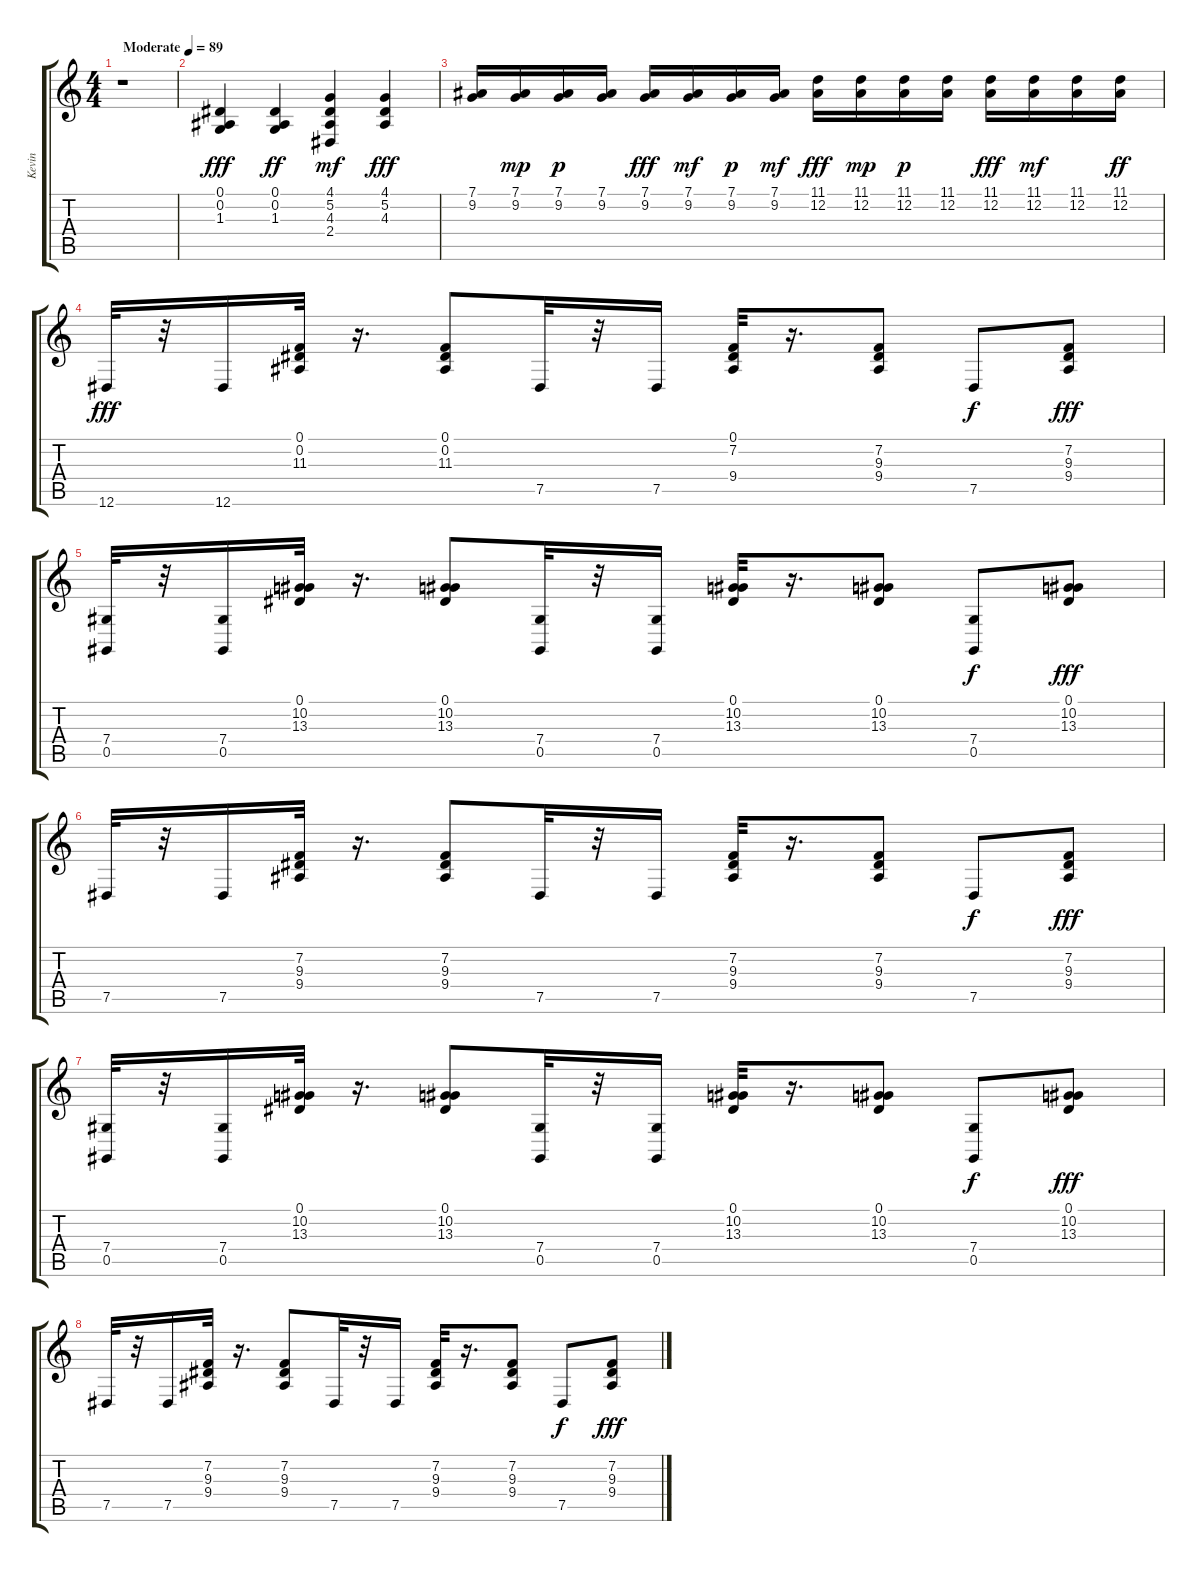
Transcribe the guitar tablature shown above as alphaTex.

\track ("Kevin" "Kevin") {instrument brightacousticpiano}
\staff {score tabs}
\tuning (Eb4 Bb3 Gb3 Db3 Ab2 Eb2) {hide}
\ts (4 4)
\tempo (89 "Moderate")
\clef g2
\ks c
r.1{dy fff instrument brightacousticpiano} |
(0.1 0.2 1.3).4 (0.1 0.2 1.3).4{dy ff} (4.1 5.2 4.3 2.4).4{dy mf} (4.1 5.2 4.3).4{dy fff} |
(7.1 9.2).16 (7.1 9.2).16{dy mp} (7.1 9.2).16{dy p} (7.1 9.2).16 (7.1 9.2).16{dy fff} (7.1 9.2).16{dy mf} (7.1 9.2).16{dy p} (7.1 9.2).16{dy mf} (11.1 12.2).16{dy fff} (11.1 12.2).16{dy mp} (11.1 12.2).16{dy p} (11.1 12.2).16 (11.1 12.2).16{dy fff} (11.1 12.2).16{dy mf} (11.1 12.2).16 (11.1 12.2).16{dy ff} |
12.6.32{dy fff} r.32 12.6.16 (0.1 0.2 11.3).32 r.16{d} (0.1 0.2 11.3).8 7.5.32 r.32 7.5.16 (0.1 7.2 9.4).32 r.16{d} (7.2 9.3 9.4).8 7.5.8{dy f} (7.2 9.3 9.4).8{dy fff} |
(7.4 0.5).32 r.32 (7.4 0.5).16 (0.1 10.2 13.3).32 r.16{d} (0.1 10.2 13.3).8 (7.4 0.5).32 r.32 (7.4 0.5).16 (0.1 10.2 13.3).32 r.16{d} (0.1 10.2 13.3).8 (7.4 0.5).8{dy f} (0.1 10.2 13.3).8{dy fff} |
7.5.32 r.32 7.5.16 (7.2 9.3 9.4).32 r.16{d} (7.2 9.3 9.4).8 7.5.32 r.32 7.5.16 (7.2 9.3 9.4).32 r.16{d} (7.2 9.3 9.4).8 7.5.8{dy f} (7.2 9.3 9.4).8{dy fff} |
(7.4 0.5).32 r.32 (7.4 0.5).16 (0.1 10.2 13.3).32 r.16{d} (0.1 10.2 13.3).8 (7.4 0.5).32 r.32 (7.4 0.5).16 (0.1 10.2 13.3).32 r.16{d} (0.1 10.2 13.3).8 (7.4 0.5).8{dy f} (0.1 10.2 13.3).8{dy fff} |
7.5.32 r.32 7.5.16 (7.2 9.3 9.4).32 r.16{d} (7.2 9.3 9.4).8 7.5.32 r.32 7.5.16 (7.2 9.3 9.4).32 r.16{d} (7.2 9.3 9.4).8 7.5.8{dy f} (7.2 9.3 9.4).8{dy fff}
